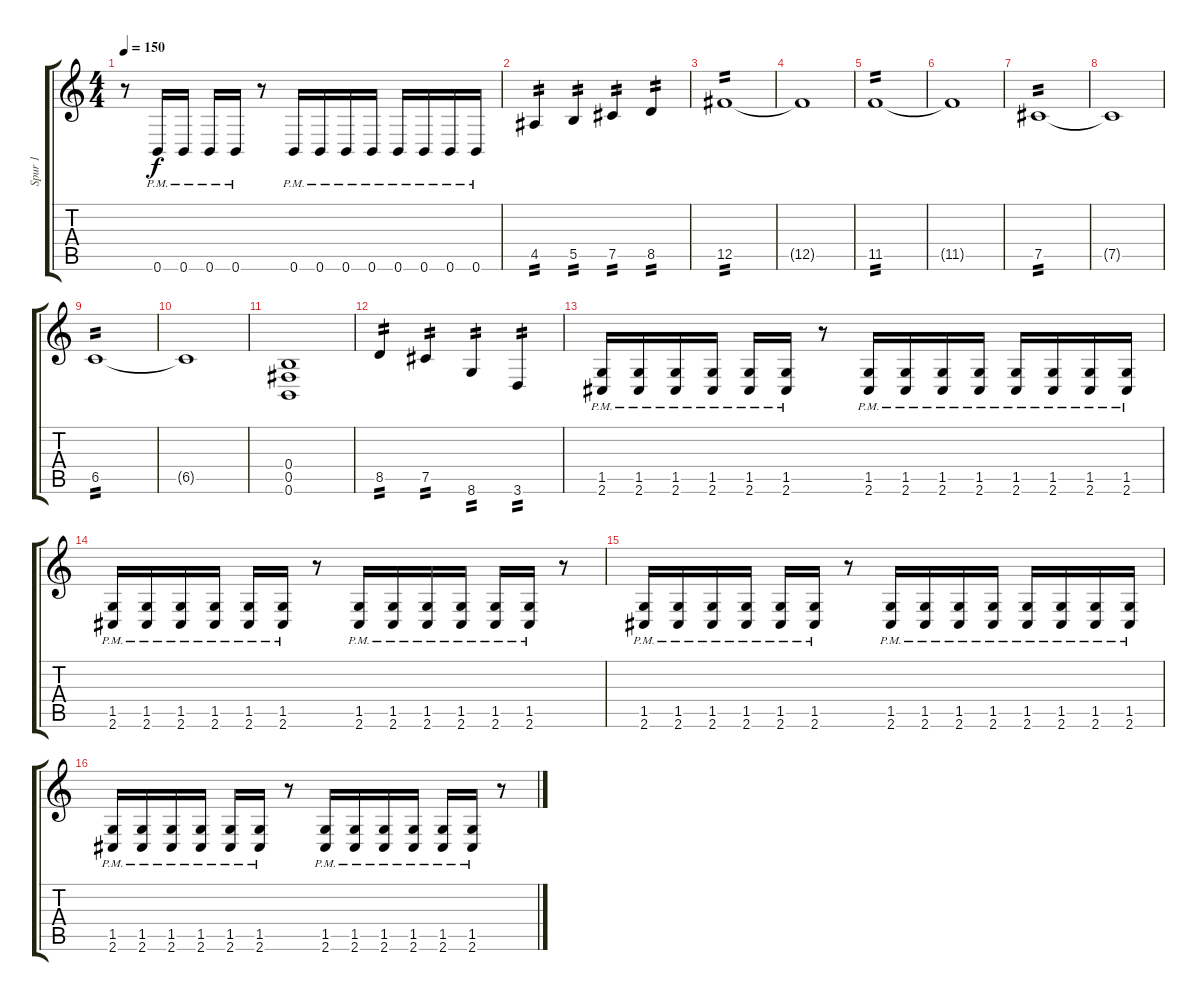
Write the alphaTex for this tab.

\track ("Spur 1" "Spur 1") {instrument distortionguitar}
\staff {score tabs}
\tuning (Db4 Ab3 E3 B2 Gb2 B1) {hide}
\ts (4 4)
\tempo 150
\clef g2
\ks c
r.8{dy f} 0.6{pm}.16 0.6{pm}.16 0.6{pm}.16 0.6{pm}.16 r.8 0.6{pm}.16 0.6{pm}.16 0.6{pm}.16 0.6{pm}.16 0.6{pm}.16 0.6{pm}.16 0.6{pm}.16 0.6{pm}.16 |
4.5.4{tp 2} 5.5.4{tp 2} 7.5.4{tp 2} 8.5.4{tp 2} |
12.5.1{tp 2} |
12.5{t}.1 |
11.5.1{tp 2} |
11.5{t}.1 |
7.5.1{tp 2} |
7.5{t}.1 |
6.5.1{tp 2} |
6.5{t}.1 |
(0.4 0.5 0.6).1 |
8.5.4{tp 2} 7.5.4{tp 2} 8.6.4{tp 2} 3.6.4{tp 2} |
(1.5 2.6{pm}).16 (1.5 2.6{pm}).16 (1.5 2.6{pm}).16 (1.5 2.6{pm}).16 (1.5 2.6{pm}).16 (1.5 2.6{pm}).16 r.8 (1.5 2.6{pm}).16 (1.5 2.6{pm}).16 (1.5 2.6{pm}).16 (1.5 2.6{pm}).16 (1.5 2.6{pm}).16 (1.5 2.6{pm}).16 (1.5 2.6{pm}).16 (1.5 2.6{pm}).16 |
(1.5 2.6{pm}).16 (1.5 2.6{pm}).16 (1.5 2.6{pm}).16 (1.5 2.6{pm}).16 (1.5 2.6{pm}).16 (1.5 2.6{pm}).16 r.8 (1.5 2.6{pm}).16 (1.5 2.6{pm}).16 (1.5 2.6{pm}).16 (1.5 2.6{pm}).16 (1.5 2.6{pm}).16 (1.5 2.6{pm}).16 r.8 |
(1.5 2.6{pm}).16 (1.5 2.6{pm}).16 (1.5 2.6{pm}).16 (1.5 2.6{pm}).16 (1.5 2.6{pm}).16 (1.5 2.6{pm}).16 r.8 (1.5 2.6{pm}).16 (1.5 2.6{pm}).16 (1.5 2.6{pm}).16 (1.5 2.6{pm}).16 (1.5 2.6{pm}).16 (1.5 2.6{pm}).16 (1.5 2.6{pm}).16 (1.5 2.6{pm}).16 |
(1.5 2.6{pm}).16 (1.5 2.6{pm}).16 (1.5 2.6{pm}).16 (1.5 2.6{pm}).16 (1.5 2.6{pm}).16 (1.5 2.6{pm}).16 r.8 (1.5 2.6{pm}).16 (1.5 2.6{pm}).16 (1.5 2.6{pm}).16 (1.5 2.6{pm}).16 (1.5 2.6{pm}).16 (1.5 2.6{pm}).16 r.8
